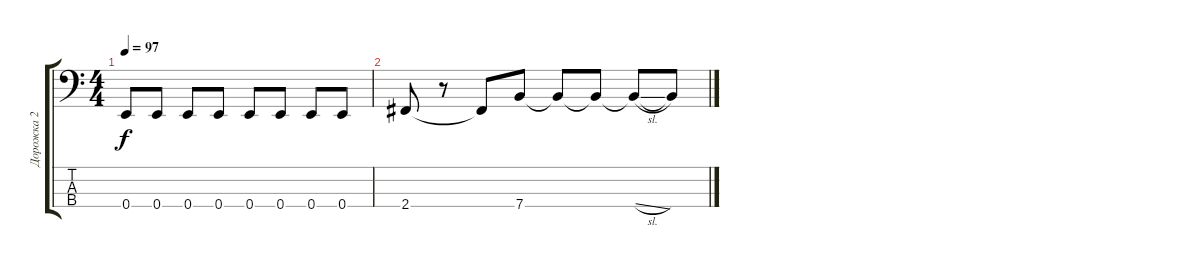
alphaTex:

\track ("Дорожка 2" "Дорожка 2") {instrument electricbassfinger}
\staff {score tabs}
\tuning (G2 D2 A1 E1) {hide}
\ts (4 4)
\tempo 97
\clef f4
\ks c
0.4.8{dy f} 0.4.8 0.4.8 0.4.8 0.4.8 0.4.8 0.4.8 0.4.8 |
2.4.8 r.8 2.4{t}.8 7.4.8 7.4{t}.8 7.4{t}.8 7.4{sl t}.8 7.4{t}.8
